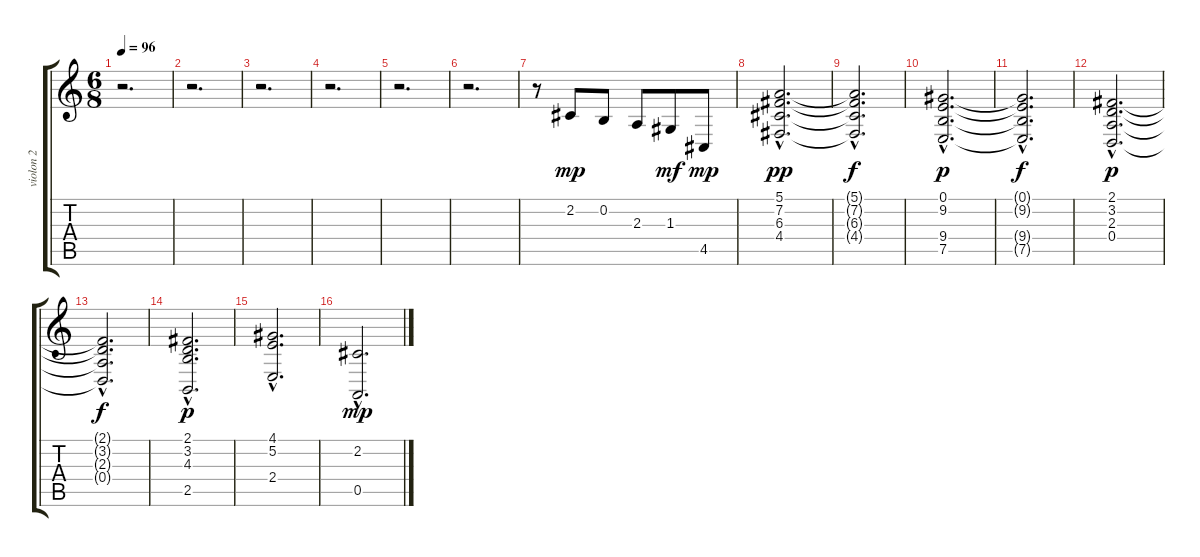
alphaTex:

\track ("violon 2" "violon 2") {instrument violin}
\staff {score tabs}
\tuning (E4 B3 G3 D3 A2 E2) {hide}
\ts (6 8)
\tempo 96
\clef g2
\ks c
r.2{d dy f} |
r.2{d} |
r.2{d} |
r.2{d} |
r.2{d} |
r.2{d} |
r.8 2.2.8{dy mp} 0.2.8 2.3.8 1.3.8{dy mf} 4.5.8{dy mp} |
(5.1{hac} 7.2{hac} 6.3{hac} 4.4{hac}).2{d dy pp} |
(5.1{hac t} 7.2{hac t} 6.3{t} 4.4{hac t}).2{d dy f} |
(0.1{hac} 9.2{hac} 9.4{hac} 7.5{hac}).2{d dy p} |
(0.1{t} 9.2{hac t} 9.4{hac t} 7.5{hac t}).2{d dy f} |
(2.1{hac} 3.2{hac} 2.3{hac} 0.4{hac}).2{d dy p} |
(2.1{hac t} 3.2{hac t} 2.3{t} 0.4{hac t}).2{d dy f} |
(2.1{hac} 3.2{hac} 4.3 2.5{hac}).2{d dy p} |
(4.1 5.2 2.4{hac}).2{d} |
(2.2{hac} 0.5{hac}).2{d dy mp}
